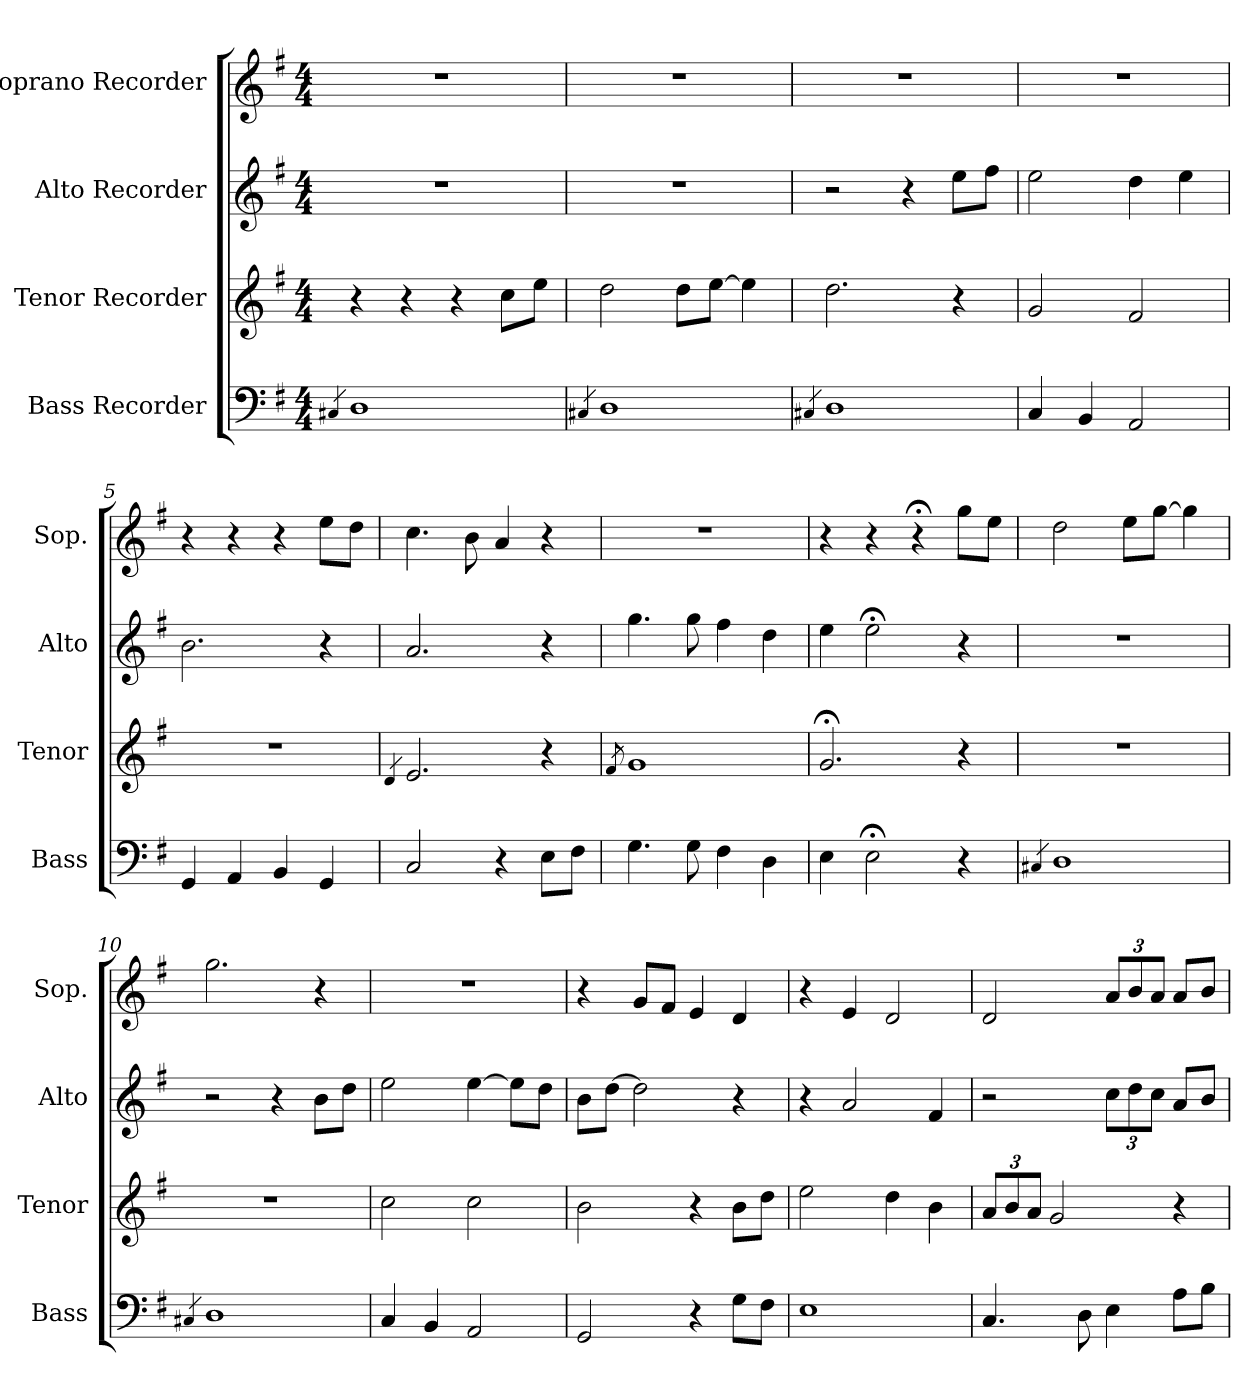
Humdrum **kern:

**kern	**kern	**kern	**kern
*part4	*part3	*part2	*part1
*staff4	*staff3	*staff2	*staff1
*I"Bass Recorder	*I"Tenor Recorder	*I"Alto Recorder	*I"Soprano Recorder
*I'Bass	*I'Tenor	*I'Alto	*I'Sop.
*clefF4	*clefG2	*clefG2	*clefG2
*ITrd-7c-12	*	*	*ITrd-7c-12
*k[f#]	*k[f#]	*k[f#]	*k[f#]
*G:	*G:	*G:	*G:
*M4/4	*M4/4	*M4/4	*M4/4
*MM100	*MM100	*MM100	*MM100
=1	=1	=1	=1
4qc#X/	.	.	.
1d	4r	1r	1r
.	4r	.	.
.	4r	.	.
.	8cc\L	.	.
.	8ee\J	.	.
=2	=2	=2	=2
4qc#X/	.	.	.
1d	2dd\	1r	1r
.	8dd\L	.	.
.	[8ee\J	.	.
.	4ee\]	.	.
=3	=3	=3	=3
4qc#X/	.	.	.
1d	2.dd\	2r	1r
.	.	4r	.
.	4r	8ee\L	.
.	.	8ff#\J	.
=4	=4	=4	=4
4c/	2g/	2ee\	1r
4B/	.	.	.
2A/	2f#/	4dd\	.
.	.	4ee\	.
=5	=5	=5	=5
4G/	1r	2.b\	4r
4A/	.	.	4r
4B/	.	.	4r
4G/	.	4r	8eee\L
.	.	.	8ddd\J
=6	=6	=6	=6
.	4qd/	.	.
2c/	2.e/	2.a/	4.ccc\
.	.	.	8bb\
4r	.	.	4aa/
8e\L	4r	4r	4r
8f#\J	.	.	.
!!LO:LB:g=z
=7	=7	=7	=7
.	8qf#/	.	.
4.g\	1g	4.gg\	1r
8g\	.	8gg\	.
4f#\	.	4ff#\	.
4d\	.	4dd\	.
=8	=8	=8	=8
4e\	2.g;</	4ee\	4r
2e;<\	.	2ee;<\	4r
.	.	.	4r;<
4r	4r	4r	8ggg\L
.	.	.	8eee\J
=9	=9	=9	=9
4qc#X/	.	.	.
1d	1r	1r	2ddd\
.	.	.	8eee\L
.	.	.	[8ggg\J
.	.	.	4ggg\]
=10	=10	=10	=10
4qc#X/	.	.	.
1d	1r	2r	2.ggg\
.	.	4r	.
.	.	8b\L	4r
.	.	8dd\J	.
=11	=11	=11	=11
4c/	2cc\	2ee\	1r
4B/	.	.	.
2A/	2cc\	[4ee\	.
.	.	8ee\L]	.
.	.	8dd\J	.
=12	=12	=12	=12
2G/	2b\	8b\L	4r
.	.	[8dd\J	.
.	.	2dd\]	8gg/L
.	.	.	8ff#/J
4r	4r	.	4ee/
8g\L	8b\L	4r	4dd/
8f#\J	8dd\J	.	.
!!LO:LB:g=z
=13	=13	=13	=13
1e	2ee\	4r	4r
.	.	2a/	4ee/
.	4dd\	.	2dd/
.	4b\	4f#/	.
=14	=14	=14	=14
4.c/	12a/L	2r	2dd/
.	12b/	.	.
.	12a/J	.	.
.	2g/	.	.
8d\	.	.	.
4e\	.	12cc\L	12aa/L
.	.	12dd\	12bb/
.	.	12cc\J	12aa/J
8a\L	4r	8a/L	8aa/L
8b\J	.	8b/J	8bb/J
=	=	=	=
*-	*-	*-	*-
